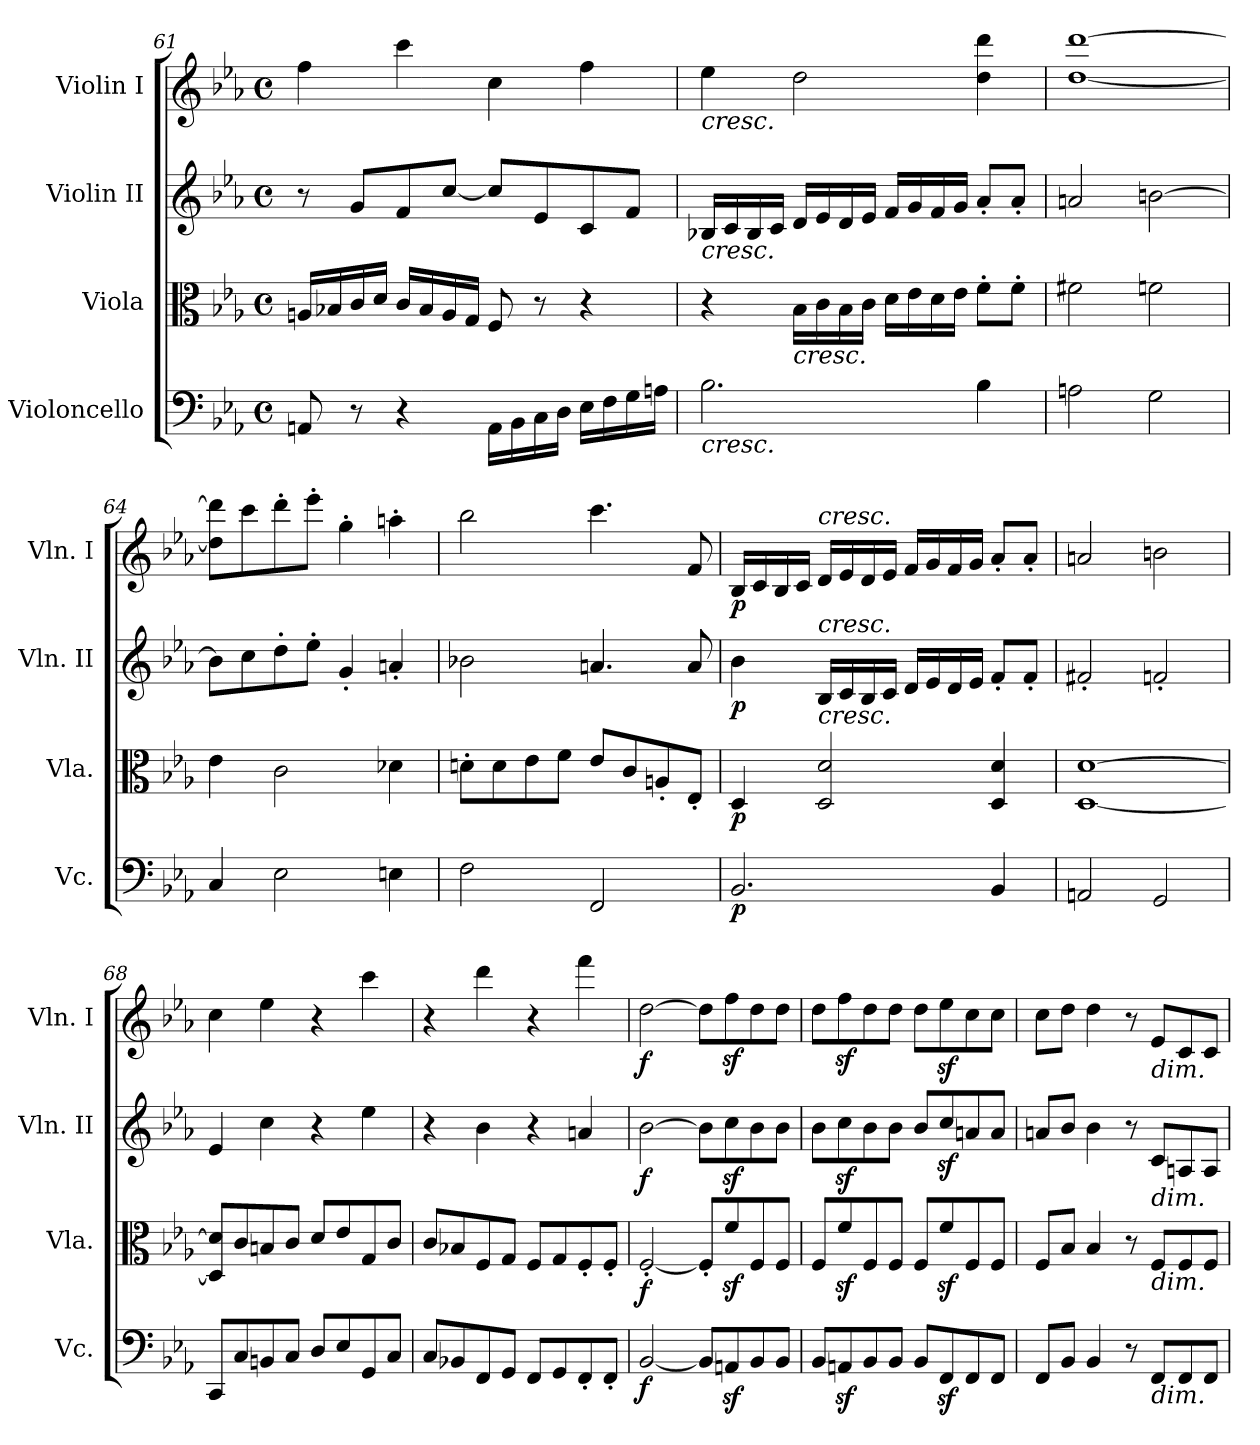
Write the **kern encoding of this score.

**kern	**dynam	**kern	**dynam	**kern	**dynam	**kern	**dynam
*part4	*part4	*part3	*part3	*part2	*part2	*part1	*part1
*staff4	*staff4	*staff3	*staff3	*staff2	*staff2	*staff1	*staff1
*I"Violoncello	*	*I"Viola	*	*I"Violin II	*	*I"Violin I	*
*I'Vc.	*	*I'Vla.	*	*I'Vln. II	*	*I'Vln. I	*
*clefF4	*	*clefC3	*	*clefG2	*	*clefG2	*
*k[b-e-a-]	*	*k[b-e-a-]	*	*k[b-e-a-]	*	*k[b-e-a-]	*
*E-:	*	*E-:	*	*E-:	*	*E-:	*
*M4/4	*	*M4/4	*	*M4/4	*	*M4/4	*
*met(c)	*	*met(c)	*	*met(c)	*	*met(c)	*
=61	=61	=61	=61	=61	=61	=61	=61
8AAn/	.	16An/LL	.	8r	.	4ff\	.
.	.	16B-X/	.	.	.	.	.
8r	.	16c/	.	8g/L	.	.	.
.	.	16d/JJ	.	.	.	.	.
4r	.	16c/LL	.	8f/	.	4ccc\	.
.	.	16B-/	.	.	.	.	.
.	.	16A/	.	[8cc/J	.	.	.
.	.	16G/JJ	.	.	.	.	.
16AA\LL	.	8F/	.	8cc/L]	.	4cc\	.
16BB-\	.	.	.	.	.	.	.
16C\	.	8r	.	8e-/	.	.	.
16D\JJ	.	.	.	.	.	.	.
16E-\LL	.	4r	.	8c/	.	4ff\	.
16F\	.	.	.	.	.	.	.
16G\	.	.	.	8f/J	.	.	.
16An\JJ	.	.	.	.	.	.	.
!!LO:LB:g=z
=62	=62	=62	=62	=62	=62	=62	=62
!	!	!	!	!	!	!LO:TX:b:i:t=cresc.	!
!	!	!	!	!LO:TX:b:i:t=cresc.	!	!	!
!LO:TX:b:i:t=cresc.	!	!	!	!	!	!	!
2.B-\	.	4r	.	16B-X/LL	.	4ee-\	.
.	.	.	.	16c/	.	.	.
.	.	.	.	16B-/	.	.	.
.	.	.	.	16c/JJ	.	.	.
!	!	!LO:TX:b:i:t=cresc.	!	!	!	!	!
.	.	16B-\LL	.	16d/LL	.	2dd\	.
.	.	16c\	.	16e-/	.	.	.
.	.	16B-\	.	16d/	.	.	.
.	.	16c\JJ	.	16e-/JJ	.	.	.
.	.	16d\LL	.	16f/LL	.	.	.
.	.	16e-\	.	16g/	.	.	.
.	.	16d\	.	16f/	.	.	.
.	.	16e-\JJ	.	16g/JJ	.	.	.
4B-\	.	8f'\L	.	8a-'/L	.	4dd\ 4ddd\	.
.	.	8f'\J	.	8a-'/J	.	.	.
=63	=63	=63	=63	=63	=63	=63	=63
2An\	.	2f#X\	.	2an/	.	[1dd [1ddd	.
2G\	.	2fn\	.	[2bn\	.	.	.
=64	=64	=64	=64	=64	=64	=64	=64
4C/	.	4e-\	.	8b\L]	.	8dd\] 8ddd\]L	.
.	.	.	.	8cc\	.	8ccc\	.
2E-\	.	2c\	.	8dd'\	.	8ddd'\	.
.	.	.	.	8ee-'\J	.	8eee-'\J	.
.	.	.	.	4g'/	.	4gg'\	.
4En\	.	4d-X\	.	4an'/	.	4aan'\	.
=65	=65	=65	=65	=65	=65	=65	=65
2F\	.	8dn'\L	.	2b-X\	.	2bb-\	.
.	.	8d\	.	.	.	.	.
.	.	8e-\	.	.	.	.	.
.	.	8f\J	.	.	.	.	.
2FF/	.	8e-/L	.	4.an/	.	4.ccc\	.
.	.	8c/	.	.	.	.	.
.	.	8An'/	.	.	.	.	.
.	.	8E-'/J	.	8a/	.	8f/	.
!!LO:LB:g=z
=66	=66	=66	=66	=66	=66	=66	=66
!	!LO:DY:b	!	!LO:DY:b	!	!LO:DY:b	!	!LO:DY:b
2.BB-/	p	4D/	p	4b-\	p	16B-/LL	p
.	.	.	.	.	.	16c/	.
.	.	.	.	.	.	16B-/	.
.	.	.	.	.	.	16c/JJ	.
!	!	!	!	!	!	!LO:TX:a:i:t=cresc.	!
!	!	!	!	!LO:TX:a:i:t=cresc.	!	!	!
!	!	!LO:TX:a:i:t=cresc.	!	!	!	!	!
.	.	2D/ 2d/	.	16B-/LL	.	16d/LL	.
.	.	.	.	16c/	.	16e-/	.
.	.	.	.	16B-/	.	16d/	.
.	.	.	.	16c/JJ	.	16e-/JJ	.
.	.	.	.	16d/LL	.	16f/LL	.
.	.	.	.	16e-/	.	16g/	.
.	.	.	.	16d/	.	16f/	.
.	.	.	.	16e-/JJ	.	16g/JJ	.
4BB-/	.	4D/ 4d/	.	8f'/L	.	8a-'/L	.
.	.	.	.	8f'/J	.	8a-'/J	.
=67	=67	=67	=67	=67	=67	=67	=67
2AAn/	.	[1D [1d	.	2f#X'/	.	2an/	.
2GG/	.	.	.	2fn'/	.	2bn\	.
=68	=68	=68	=68	=68	=68	=68	=68
8CC/L	.	8D/] 8d/]L	.	4e-/	.	4cc\	.
8C/	.	8c/	.	.	.	.	.
8BBn/	.	8Bn/	.	4cc\	.	4ee-\	.
8C/J	.	8c/J	.	.	.	.	.
8D/L	.	8d/L	.	4r	.	4r	.
8E-/	.	8e-/	.	.	.	.	.
8GG/	.	8G/	.	4ee-\	.	4ccc\	.
8C/J	.	8c/J	.	.	.	.	.
=69	=69	=69	=69	=69	=69	=69	=69
8C/L	.	8c/L	.	4r	.	4r	.
8BB-X/	.	8B-X/	.	.	.	.	.
8FF/	.	8F/	.	4b-\	.	4ddd\	.
8GG/J	.	8G/J	.	.	.	.	.
8FF/L	.	8F/L	.	4r	.	4r	.
8GG/	.	8G/	.	.	.	.	.
8FF'/	.	8F'/	.	4an/	.	4fff\	.
8FF'/J	.	8F'/J	.	.	.	.	.
=70	=70	=70	=70	=70	=70	=70	=70
!	!LO:DY:b	!	!LO:DY:b	!	!LO:DY:b	!	!LO:DY:b
[2BB-/	f	[2F'/	f	[2b-\	f	[2dd\	f
8BB-/L]	.	8F'/L]	.	8b-\L]	.	8dd\L]	.
8AAnz</	.	8fz</	.	8ccz<\	.	8ffz<\	.
8BB-/	.	8F/	.	8b-\	.	8dd\	.
8BB-/J	.	8F/J	.	8b-\J	.	8dd\J	.
!!LO:LB:g=z
=71	=71	=71	=71	=71	=71	=71	=71
8BB-/L	.	8F/L	.	8b-\L	.	8dd\L	.
8AAnz</	.	8fz</	.	8ccz<\	.	8ffz<\	.
8BB-/	.	8F/	.	8b-\	.	8dd\	.
8BB-/J	.	8F/J	.	8b-\J	.	8dd\J	.
8BB-/L	.	8F/L	.	8b-/L	.	8dd\L	.
8FFz</	.	8fz</	.	8ccz</	.	8ee-z<\	.
8FF/	.	8F/	.	8an/	.	8cc\	.
8FF/J	.	8F/J	.	8a/J	.	8cc\J	.
=72	=72	=72	=72	=72	=72	=72	=72
8FF/L	.	8F/L	.	8an/L	.	8cc\L	.
8BB-/J	.	8B-/J	.	8b-/J	.	8dd\J	.
4BB-/	.	4B-/	.	4b-\	.	4dd\	.
8r	.	8r	.	8r	.	8r	.
!	!	!	!	!	!	!LO:TX:b:i:t=dim.	!
!	!	!	!	!LO:TX:b:i:t=dim.	!	!	!
!	!	!LO:TX:b:i:t=dim.	!	!	!	!	!
!LO:TX:b:i:t=dim.	!	!	!	!	!	!	!
8FF/L	.	8F/L	.	8c/L	.	8e-/L	.
8FF/	.	8F/	.	8An/	.	8c/	.
8FF/J	.	8F/J	.	8A/J	.	8c/J	.
=	=	=	=	=	=	=	=
*-	*-	*-	*-	*-	*-	*-	*-
